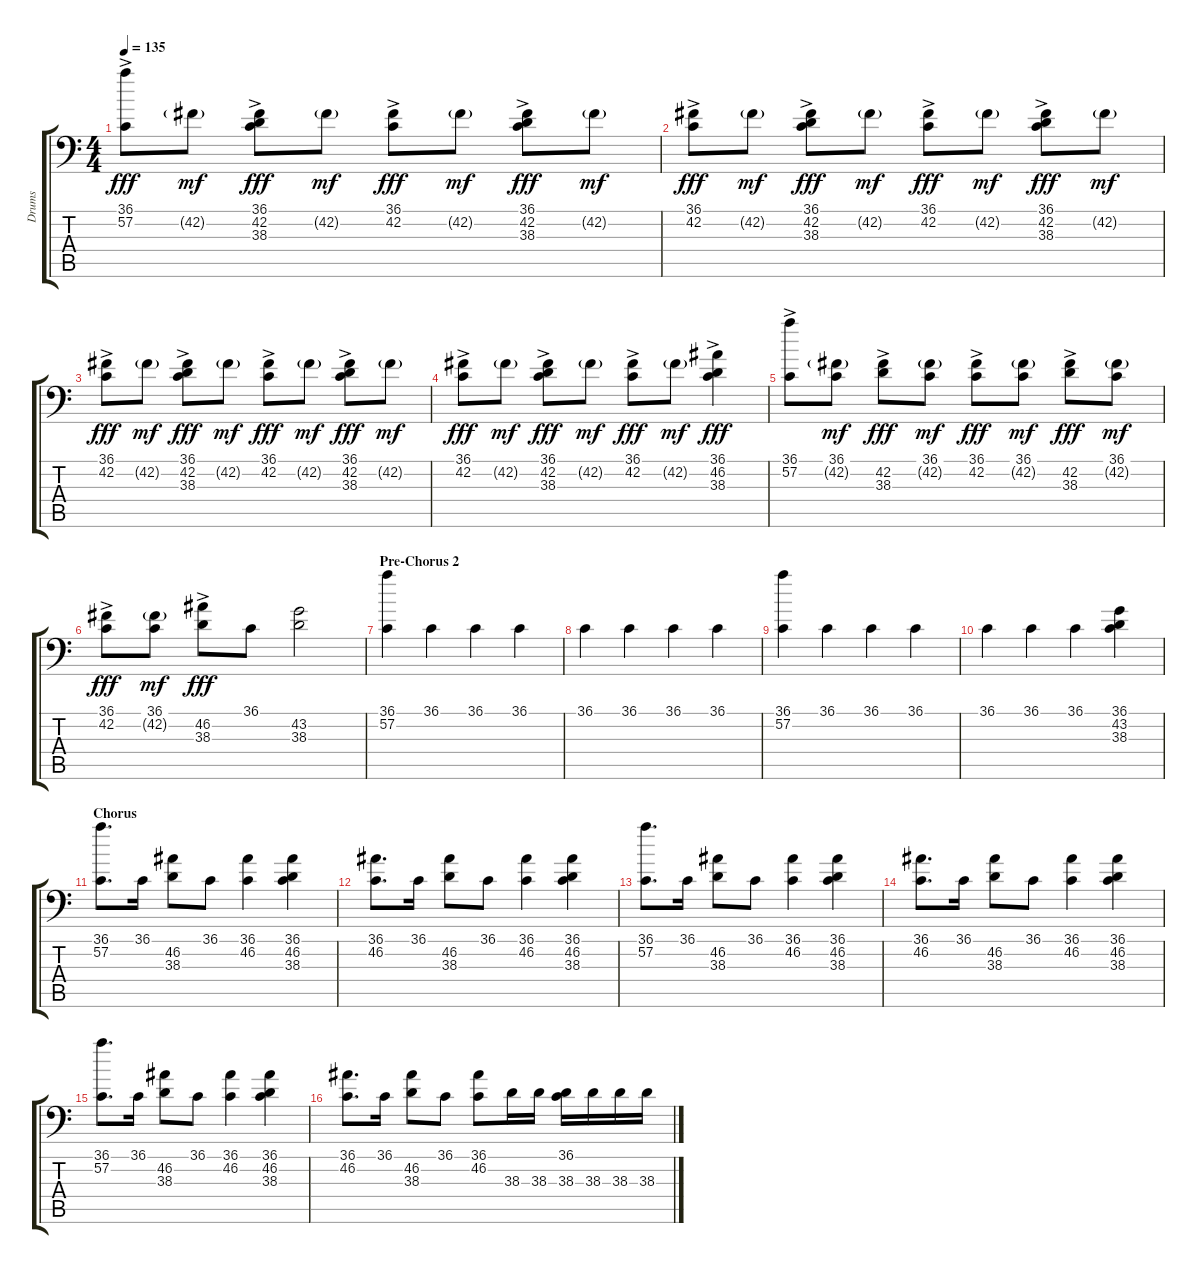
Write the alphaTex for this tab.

\track ("Drums" "Drums") {instrument acousticgrandpiano}
\staff {score tabs}
\tuning (C-1 C-1 C-1 C-1 C-1 C-1) {hide}
\ts (4 4)
\tempo 135
\clef f4
\ks c
(36.1 57.2{ac}).8{dy fff} 42.2{g}.8{dy mf} (36.1 42.2{ac} 38.3).8{dy fff} 42.2{g}.8{dy mf} (36.1 42.2{ac}).8{dy fff} 42.2{g}.8{dy mf} (36.1 42.2{ac} 38.3).8{dy fff} 42.2{g}.8{dy mf} |
(36.1 42.2{ac}).8{dy fff} 42.2{g}.8{dy mf} (36.1 42.2{ac} 38.3).8{dy fff} 42.2{g}.8{dy mf} (36.1 42.2{ac}).8{dy fff} 42.2{g}.8{dy mf} (36.1 42.2{ac} 38.3).8{dy fff} 42.2{g}.8{dy mf} |
(36.1 42.2{ac}).8{dy fff} 42.2{g}.8{dy mf} (36.1 42.2{ac} 38.3).8{dy fff} 42.2{g}.8{dy mf} (36.1 42.2{ac}).8{dy fff} 42.2{g}.8{dy mf} (36.1 42.2{ac} 38.3).8{dy fff} 42.2{g}.8{dy mf} |
(36.1 42.2{ac}).8{dy fff} 42.2{g}.8{dy mf} (36.1 42.2{ac} 38.3).8{dy fff} 42.2{g}.8{dy mf} (36.1 42.2{ac}).8{dy fff} 42.2{g}.8{dy mf} (36.1 46.2{ac} 38.3).4{dy fff} |
(36.1 57.2{ac}).8 (36.1 42.2{g}).8{dy mf} (42.2{ac} 38.3).8{dy fff} (36.1 42.2{g}).8{dy mf} (36.1 42.2{ac}).8{dy fff} (36.1 42.2{g}).8{dy mf} (42.2{ac} 38.3).8{dy fff} (36.1 42.2{g}).8{dy mf} |
(36.1 42.2{ac}).8{dy fff} (36.1 42.2{g}).8{dy mf} (46.2{ac} 38.3).8{dy fff} 36.1.8 (43.2 38.3).2 |
\section ("" "Pre-Chorus 2")
(36.1 57.2).4 36.1.4 36.1.4 36.1.4 |
36.1.4 36.1.4 36.1.4 36.1.4 |
(36.1 57.2).4 36.1.4 36.1.4 36.1.4 |
36.1.4 36.1.4 36.1.4 (36.1 43.2 38.3).4 |
\section ("" "Chorus")
(36.1 57.2).8{d} 36.1.16 (46.2 38.3).8 36.1.8 (36.1 46.2).4 (36.1 46.2 38.3).4 |
(36.1 46.2).8{d} 36.1.16 (46.2 38.3).8 36.1.8 (36.1 46.2).4 (36.1 46.2 38.3).4 |
(36.1 57.2).8{d} 36.1.16 (46.2 38.3).8 36.1.8 (36.1 46.2).4 (36.1 46.2 38.3).4 |
(36.1 46.2).8{d} 36.1.16 (46.2 38.3).8 36.1.8 (36.1 46.2).4 (36.1 46.2 38.3).4 |
(36.1 57.2).8{d} 36.1.16 (46.2 38.3).8 36.1.8 (36.1 46.2).4 (36.1 46.2 38.3).4 |
(36.1 46.2).8{d} 36.1.16 (46.2 38.3).8 36.1.8 (36.1 46.2).8 38.3.16 38.3.16 (36.1 38.3).16 38.3.16 38.3.16 38.3.16
